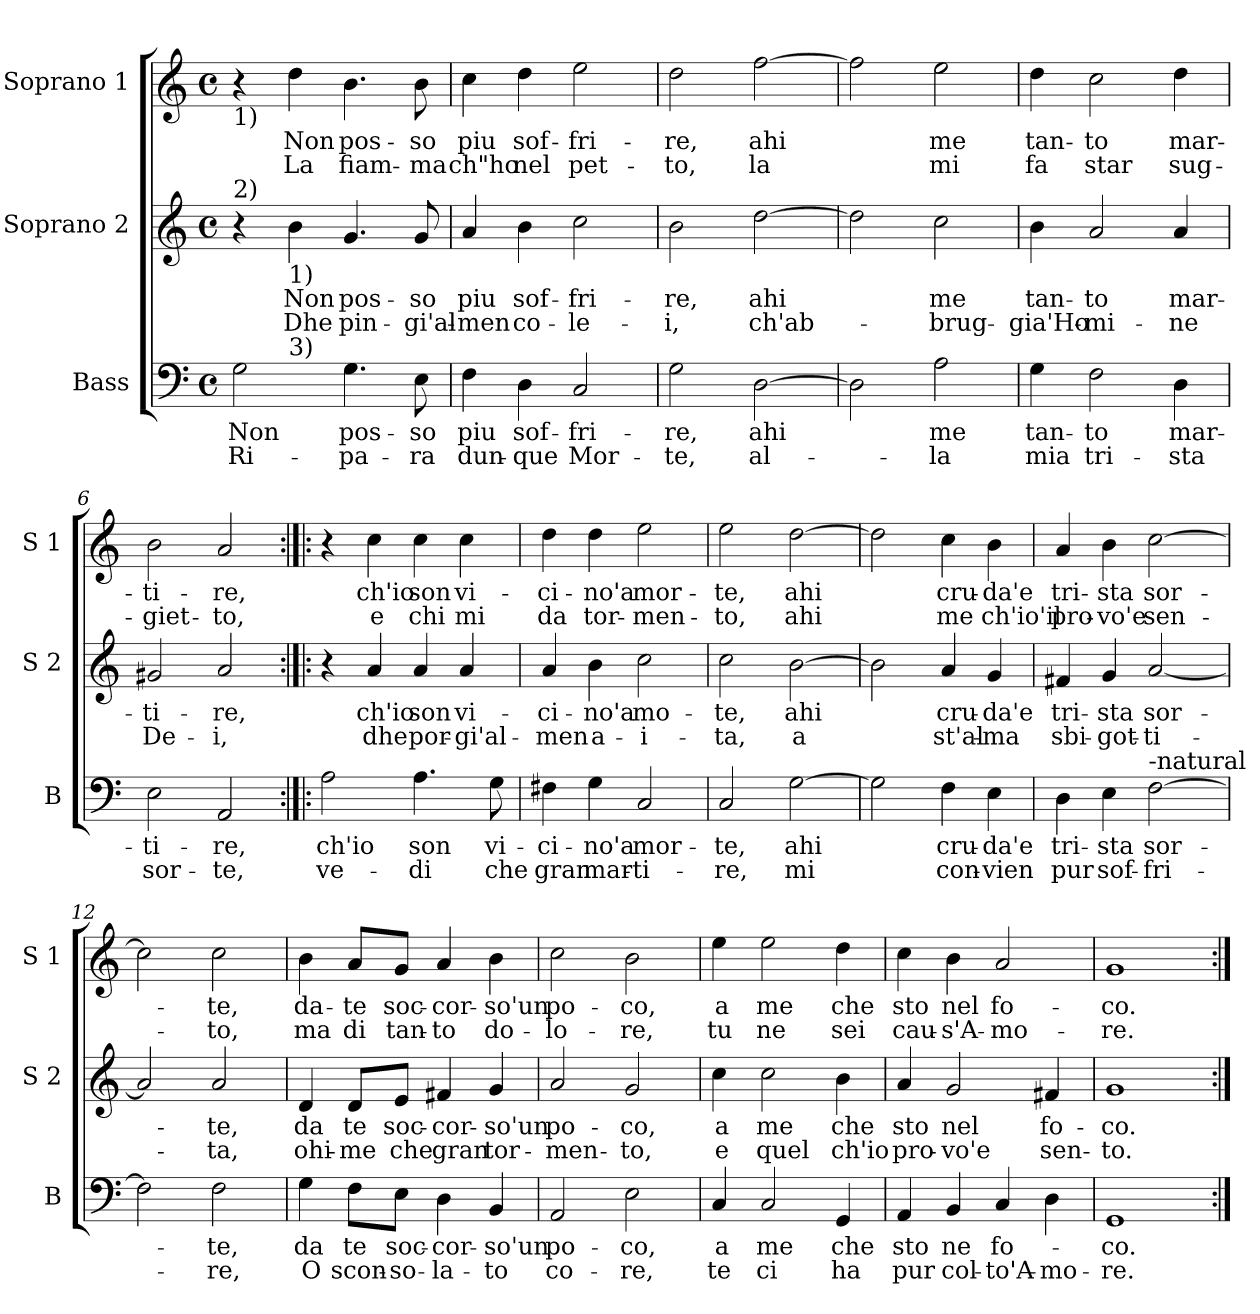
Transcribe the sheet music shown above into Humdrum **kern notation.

**kern	**text	**text	**kern	**text	**text	**kern	**text	**text
*part3	*part3	*part3	*part2	*part2	*part2	*part1	*part1	*part1
*staff3	*staff3	*staff3	*staff2	*staff2	*staff2	*staff1	*staff1	*staff1
*I"Bass	*	*	*I"Soprano 2	*	*	*I"Soprano 1	*	*
*I'B	*	*	*I'S 2	*	*	*I'S 1	*	*
*clefF4	*	*	*clefG2	*	*	*clefG2	*	*
*k[]	*	*	*k[]	*	*	*k[]	*	*
*C:	*	*	*C:	*	*	*C:	*	*
*M4/4	*	*	*M4/4	*	*	*M4/4	*	*
*met(c)	*	*	*met(c)	*	*	*met(c)	*	*
=1	=1	=1	=1	=1	=1	=1	=1	=1
!	!	!	!	!	!	!LO:TX:b:t=1)	!	!
!	!	!	!LO:TX:a:t=2)	!	!	!	!	!
!LO:TX:b:t=1)	!	!	!	!	!	!	!	!
!LO:TX:b:t=4)	!	!	!	!	!	!	!	!
!	!LO:LY:b	!LO:LY:b	!	!	!	!	!	!
*^	*	*	*	*	*	*	*	*
2G\	4ryy	Non	Ri-	4r	.	.	4r	.	.
!	!	!	!	!LO:TX:b:t=1)	!	!	!	!	!
!	!LO:TX:a:t=3)	!	!	!	!	!	!	!	!
!	!	!	!	!	!LO:LY:b	!LO:LY:b	!	!LO:LY:b	!LO:LY:b
.	2.ryy	.	.	4b\	Non	Dhe	4dd\	Non	La
!	!	!LO:LY:b	!LO:LY:b	!	!LO:LY:b	!LO:LY:b	!	!LO:LY:b	!LO:LY:b
4.G\	.	pos-	-pa-	4.g/	pos-	pin-	4.b\	pos-	fiam-
!	!	!LO:LY:b	!LO:LY:b	!	!LO:LY:b	!LO:LY:b	!	!LO:LY:b	!LO:LY:b
8E\	.	-so	-ra	8g/	-so	-gi'al-	8b\	-so	-ma
=2	=2	=2	=2	=2	=2	=2	=2	=2	=2
!	!	!LO:LY:b	!LO:LY:b	!	!LO:LY:b	!LO:LY:b	!	!LO:LY:b	!LO:LY:b
*v	*v	*	*	*	*	*	*	*	*
4F\	piu	dun-	4a/	piu	-men	4cc\	piu	ch"ho
!	!LO:LY:b	!LO:LY:b	!	!LO:LY:b	!LO:LY:b	!	!LO:LY:b	!LO:LY:b
4D\	sof-	-que	4b\	sof-	co-	4dd\	sof-	nel
!	!LO:LY:b	!LO:LY:b	!	!LO:LY:b	!LO:LY:b	!	!LO:LY:b	!LO:LY:b
2C/	-fri-	Mor-	2cc\	-fri-	-le-	2ee\	-fri-	pet-
=3	=3	=3	=3	=3	=3	=3	=3	=3
!	!LO:LY:b	!LO:LY:b	!	!LO:LY:b	!LO:LY:b	!	!LO:LY:b	!LO:LY:b
2G\	-re,	-te,	2b\	-re,	-i,	2dd\	-re,	-to,
!	!LO:LY:b	!LO:LY:b	!	!LO:LY:b	!LO:LY:b	!	!LO:LY:b	!LO:LY:b
[2D\	ahi	al-	[2dd\	ahi	ch'ab-	[2ff\	ahi	la
=4	=4	=4	=4	=4	=4	=4	=4	=4
2D\]	.	.	2dd\]	.	.	2ff\]	.	.
!	!LO:LY:b	!LO:LY:b	!	!LO:LY:b	!LO:LY:b	!	!LO:LY:b	!LO:LY:b
2A\	me	-la	2cc\	me	-brug-	2ee\	me	mi
!!LO:LB:g=z
=5	=5	=5	=5	=5	=5	=5	=5	=5
!	!LO:LY:b	!LO:LY:b	!	!LO:LY:b	!LO:LY:b	!	!LO:LY:b	!LO:LY:b
4G\	tan-	mia	4b\	tan-	-gia'Ho-	4dd\	tan-	fa
!	!LO:LY:b	!LO:LY:b	!	!LO:LY:b	!LO:LY:b	!	!LO:LY:b	!LO:LY:b
2F\	-to	tri-	2a/	-to	-mi-	2cc\	-to	star
!	!LO:LY:b	!LO:LY:b	!	!LO:LY:b	!LO:LY:b	!	!LO:LY:b	!LO:LY:b
4D\	mar-	-sta	4a/	mar-	-ne	4dd\	mar-	sug-
=6	=6	=6	=6	=6	=6	=6	=6	=6
!	!LO:LY:b	!LO:LY:b	!	!LO:LY:b	!LO:LY:b	!	!LO:LY:b	!LO:LY:b
2E\	-ti-	sor-	2g#X/	-ti-	De-	2b\	-ti-	-giet-
!	!LO:LY:b	!LO:LY:b	!	!LO:LY:b	!LO:LY:b	!	!LO:LY:b	!LO:LY:b
2AA/	-re,	-te,	2a/	-re,	-i,	2a/	-re,	-to,
=7:|!|:	=7:|!|:	=7:|!|:	=7:|!|:	=7:|!|:	=7:|!|:	=7:|!|:	=7:|!|:	=7:|!|:
!	!LO:LY:b	!LO:LY:b	!	!	!	!	!	!
2A\	ch'io	ve-	4r	.	.	4r	.	.
!	!	!	!	!LO:LY:b	!LO:LY:b	!	!LO:LY:b	!LO:LY:b
.	.	.	4a/	ch'io	dhe	4cc\	ch'io	e
!	!LO:LY:b	!LO:LY:b	!	!LO:LY:b	!LO:LY:b	!	!LO:LY:b	!LO:LY:b
4.A\	son	-di	4a/	son	por-	4cc\	son	chi
!	!	!	!	!LO:LY:b	!LO:LY:b	!	!LO:LY:b	!LO:LY:b
.	.	.	4a/	vi-	-gi'al-	4cc\	vi-	mi
!	!LO:LY:b	!LO:LY:b	!	!	!	!	!	!
8G\	vi-	che	.	.	.	.	.	.
=8	=8	=8	=8	=8	=8	=8	=8	=8
!	!LO:LY:b	!LO:LY:b	!	!LO:LY:b	!LO:LY:b	!	!LO:LY:b	!LO:LY:b
4F#X\	-ci-	gran	4a/	-ci-	-men	4dd\	-ci-	da
!	!LO:LY:b	!LO:LY:b	!	!LO:LY:b	!LO:LY:b	!	!LO:LY:b	!LO:LY:b
4G\	-no'a	mar-	4b\	-no'a	a-	4dd\	-no'a	tor-
!	!LO:LY:b	!LO:LY:b	!	!LO:LY:b	!LO:LY:b	!	!LO:LY:b	!LO:LY:b
2C/	mor-	-ti-	2cc\	mo-	-i-	2ee\	mor-	-men-
=9	=9	=9	=9	=9	=9	=9	=9	=9
!	!LO:LY:b	!LO:LY:b	!	!LO:LY:b	!LO:LY:b	!	!LO:LY:b	!LO:LY:b
2C/	-te,	-re,	2cc\	-te,	-ta,	2ee\	-te,	-to,
!	!LO:LY:b	!LO:LY:b	!	!LO:LY:b	!LO:LY:b	!	!LO:LY:b	!LO:LY:b
[2G\	ahi	mi	[2b\	ahi	a	[2dd\	ahi	ahi
!!LO:PB:g=z
=10	=10	=10	=10	=10	=10	=10	=10	=10
2G\]	.	.	2b\]	.	.	2dd\]	.	.
!	!LO:LY:b	!LO:LY:b	!	!LO:LY:b	!LO:LY:b	!	!LO:LY:b	!LO:LY:b
4F\	cru-	con-	4a/	cru-	st'al-	4cc\	cru-	me
!	!LO:LY:b	!LO:LY:b	!	!LO:LY:b	!LO:LY:b	!	!LO:LY:b	!LO:LY:b
4E\	-da'e	-vien	4g/	-da'e	-ma	4b\	-da'e	ch'io'il
=11	=11	=11	=11	=11	=11	=11	=11	=11
!	!LO:LY:b	!LO:LY:b	!	!LO:LY:b	!LO:LY:b	!	!LO:LY:b	!LO:LY:b
4D\	tri-	pur	4f#X/	tri-	sbi-	4a/	tri-	pro-
!	!LO:LY:b	!LO:LY:b	!	!LO:LY:b	!LO:LY:b	!	!LO:LY:b	!LO:LY:b
4E\	-sta	sof-	4g/	-sta	-got-	4b\	-sta	-vo'e
!LO:TX:a:t=-natural	!	!	!	!	!	!	!	!
!	!LO:LY:b	!LO:LY:b	!	!LO:LY:b	!LO:LY:b	!	!LO:LY:b	!LO:LY:b
[2F\	sor-	-fri-	[2a/	sor-	-ti-	[2cc\	sor-	sen-
=12	=12	=12	=12	=12	=12	=12	=12	=12
2F\]	.	.	2a/]	.	.	2cc\]	.	.
!	!LO:LY:b	!LO:LY:b	!	!LO:LY:b	!LO:LY:b	!	!LO:LY:b	!LO:LY:b
2F\	-te,	-re,	2a/	-te,	-ta,	2cc\	-te,	-to,
=13	=13	=13	=13	=13	=13	=13	=13	=13
!	!LO:LY:b	!LO:LY:b	!	!LO:LY:b	!LO:LY:b	!	!LO:LY:b	!LO:LY:b
4G\	da	O	4d/	da	ohi-	4b\	da-	ma
!	!LO:LY:b	!LO:LY:b	!	!LO:LY:b	!LO:LY:b	!	!LO:LY:b	!LO:LY:b
8F\L	te	scon-	8d/L	te	-me	8a/L	-te	di
!	!LO:LY:b	!LO:LY:b	!	!LO:LY:b	!LO:LY:b	!	!LO:LY:b	!LO:LY:b
8E\J	soc-	-so-	8e/J	soc-	che	8g/J	soc-	tan-
!	!LO:LY:b	!LO:LY:b	!	!LO:LY:b	!LO:LY:b	!	!LO:LY:b	!LO:LY:b
4D\	-cor-	-la-	4f#X/	-cor-	gran	4a/	-cor-	-to
!	!LO:LY:b	!LO:LY:b	!	!LO:LY:b	!LO:LY:b	!	!LO:LY:b	!LO:LY:b
4BB/	-so'un	-to	4g/	-so'un	tor-	4b\	-so'un	do-
!!LO:LB:g=z
=14	=14	=14	=14	=14	=14	=14	=14	=14
!	!LO:LY:b	!LO:LY:b	!	!LO:LY:b	!LO:LY:b	!	!LO:LY:b	!LO:LY:b
2AA/	po-	co-	2a/	po-	-men-	2cc\	po-	-lo-
!	!LO:LY:b	!LO:LY:b	!	!LO:LY:b	!LO:LY:b	!	!LO:LY:b	!LO:LY:b
2E\	-co,	-re,	2g/	-co,	-to,	2b\	-co,	-re,
=15	=15	=15	=15	=15	=15	=15	=15	=15
!	!LO:LY:b	!LO:LY:b	!	!LO:LY:b	!LO:LY:b	!	!LO:LY:b	!LO:LY:b
4C/	a	te	4cc\	a	e	4ee\	a	tu
!	!LO:LY:b	!LO:LY:b	!	!LO:LY:b	!LO:LY:b	!	!LO:LY:b	!LO:LY:b
2C/	me	ci	2cc\	me	quel	2ee\	me	ne
!	!LO:LY:b	!LO:LY:b	!	!LO:LY:b	!LO:LY:b	!	!LO:LY:b	!LO:LY:b
4GG/	che	ha	4b\	che	ch'io	4dd\	che	sei
=16	=16	=16	=16	=16	=16	=16	=16	=16
!	!LO:LY:b	!LO:LY:b	!	!LO:LY:b	!LO:LY:b	!	!LO:LY:b	!LO:LY:b
4AA/	sto	pur	4a/	sto	pro-	4cc\	sto	cau-
!	!LO:LY:b	!LO:LY:b	!	!LO:LY:b	!LO:LY:b	!	!LO:LY:b	!LO:LY:b
4BB/	ne	col-	2g/	nel	-vo'e	4b\	nel	-s'A-
!	!LO:LY:b	!LO:LY:b	!	!	!	!	!LO:LY:b	!LO:LY:b
4C/	fo-	-to'A-	.	.	.	2a/	fo-	-mo-
!	!	!LO:LY:b	!	!LO:LY:b	!LO:LY:b	!	!	!
4D\	.	-mo-	4f#X/	fo-	sen-	.	.	.
=17	=17	=17	=17	=17	=17	=17	=17	=17
!	!LO:LY:b	!LO:LY:b	!	!LO:LY:b	!LO:LY:b	!	!LO:LY:b	!LO:LY:b
1GG	-co.	-re.	1g	-co.	-to.	1g	-co.	-re.
=:|!	=:|!	=:|!	=:|!	=:|!	=:|!	=:|!	=:|!	=:|!
*-	*-	*-	*-	*-	*-	*-	*-	*-
